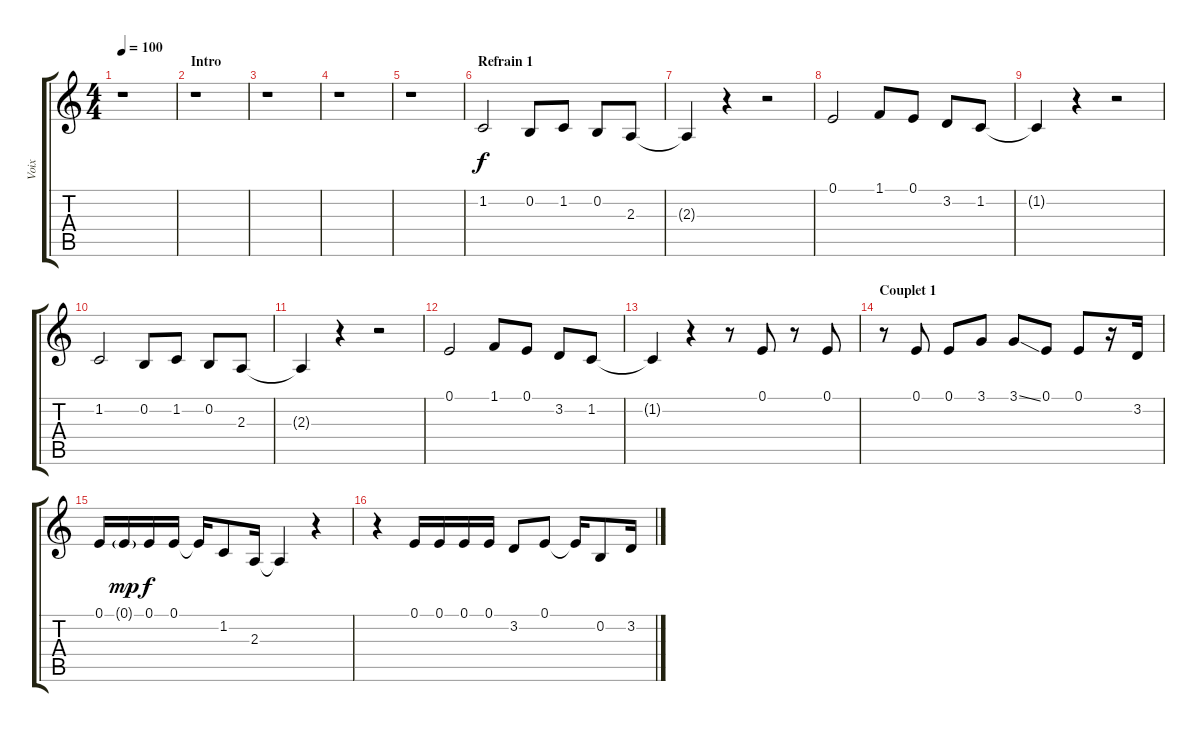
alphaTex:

\track ("Voix" "Voix") {instrument lead6voice}
\staff {score tabs}
\tuning (E4 B3 G3 D3 A2 E2) {hide}
\ts (4 4)
\tempo 100
\clef g2
\ks c
r.1{dy f instrument lead6voice} |
\section ("" "Intro")
r.1 |
r.1 |
r.1 |
r.1 |
\section ("" "Refrain 1")
1.2.2 0.2.8 1.2.8 0.2.8 2.3.8 |
2.3{t}.4 r.4 r.2 |
0.1.2 1.1.8 0.1.8 3.2.8 1.2.8 |
1.2{t}.4 r.4 r.2 |
1.2.2 0.2.8 1.2.8 0.2.8 2.3.8 |
2.3{t}.4 r.4 r.2 |
0.1.2 1.1.8 0.1.8 3.2.8 1.2.8 |
1.2{t}.4 r.4 r.8 0.1.8 r.8 0.1.8 |
\section ("" "Couplet 1")
r.8 0.1.8 0.1.8 3.1.8 3.1{ss}.8 0.1.8 0.1.8 r.16 3.2.16 |
0.1.16 0.1{g}.16{dy mp} 0.1.16{dy f} 0.1.16 0.1{t}.16 1.2.8 2.3.16 2.3{t}.4 r.4 |
r.4 0.1.16 0.1.16 0.1.16 0.1.16 3.2.8 0.1.8 0.1{t}.16 0.2.8 3.2.16
